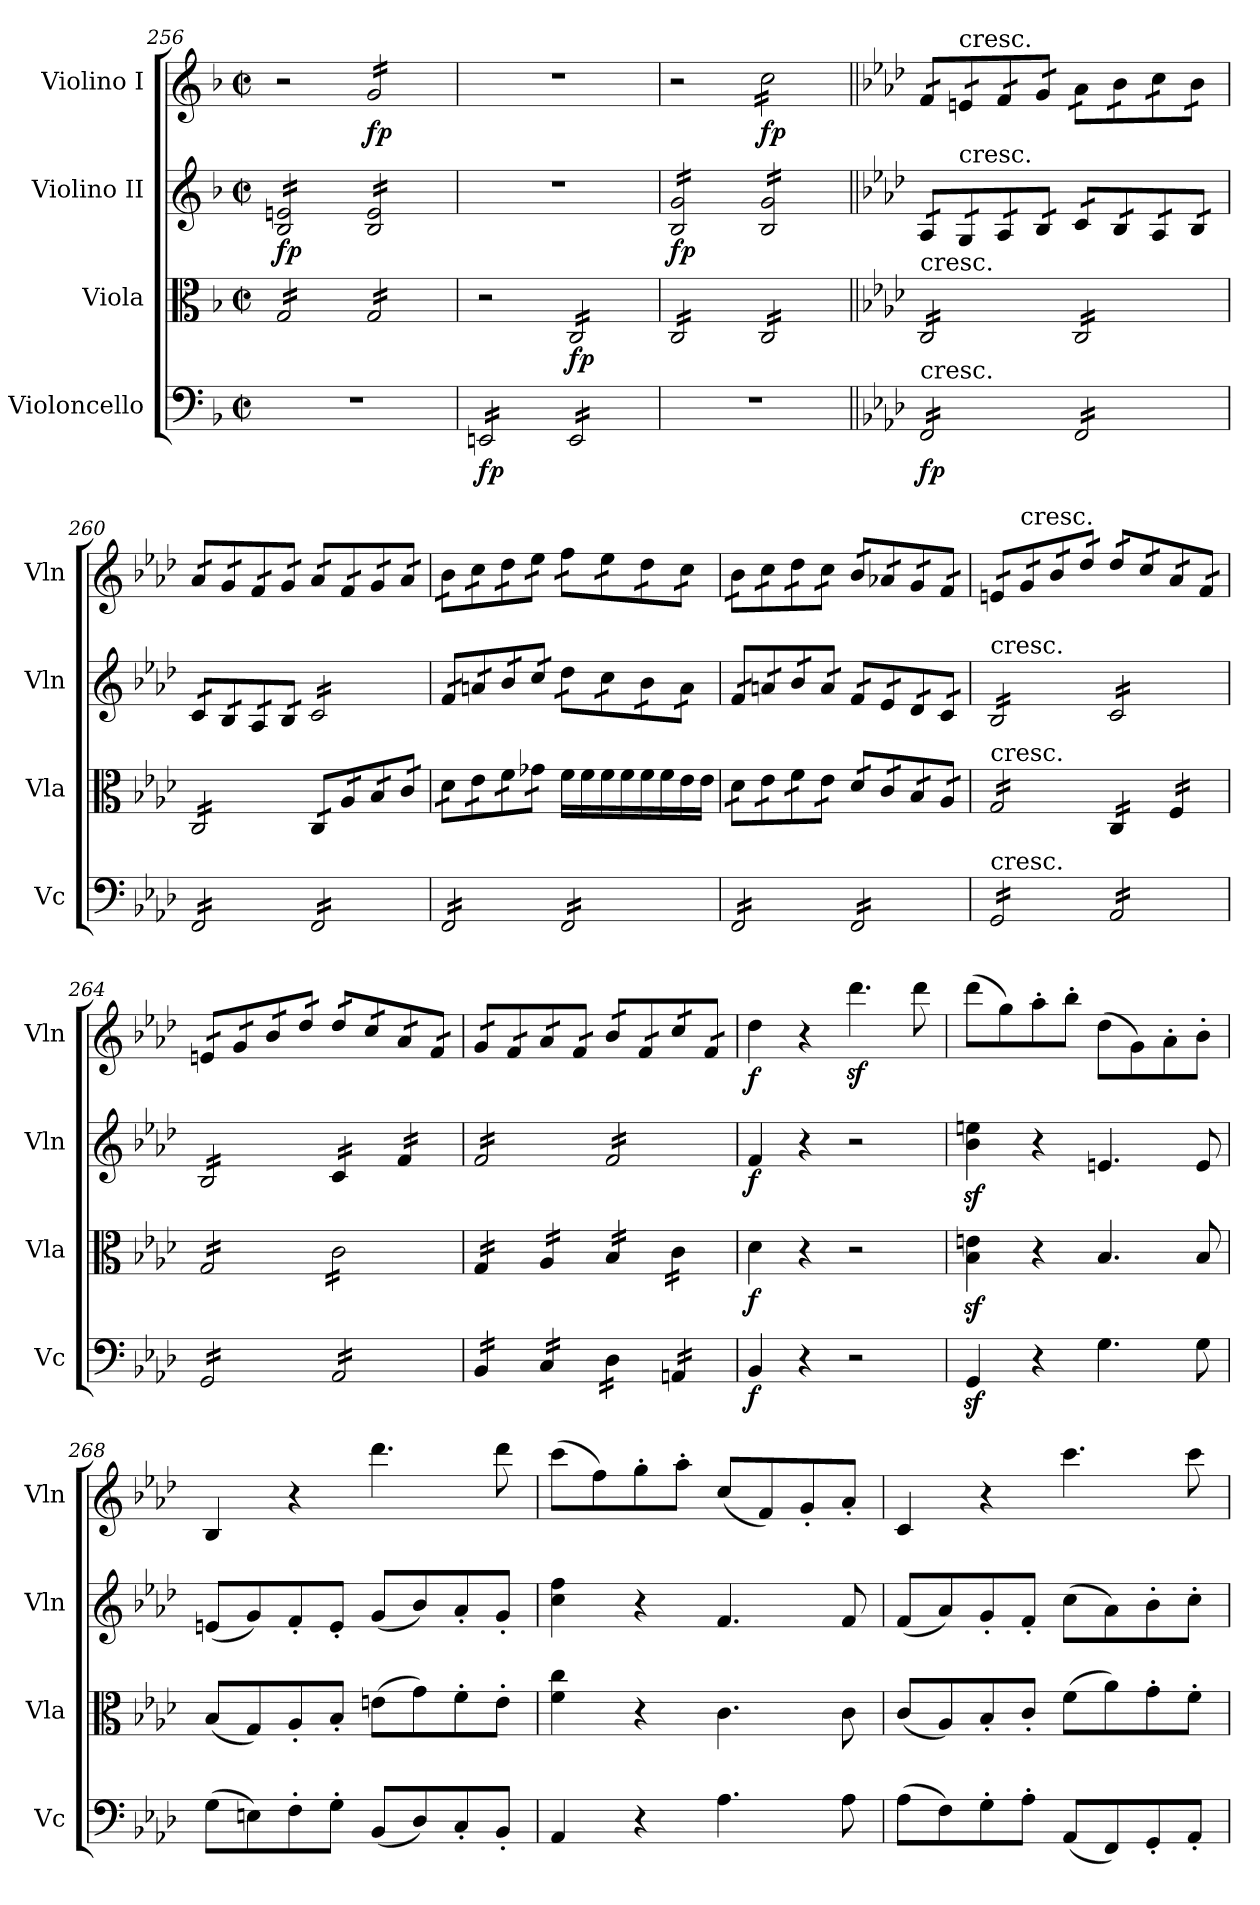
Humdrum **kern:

**kern	**dynam	**kern	**dynam	**kern	**dynam	**kern	**dynam
*part4	*part4	*part3	*part3	*part2	*part2	*part1	*part1
*staff4	*staff4	*staff3	*staff3	*staff2	*staff2	*staff1	*staff1
*I"Violoncello	*	*I"Viola	*	*I"Violino II	*	*I"Violino I	*
*I'Vc	*	*I'Vla	*	*I'Vln	*	*I'Vln	*
*clefF4	*	*clefC3	*	*clefG2	*	*clefG2	*
*k[b-]	*	*k[b-]	*	*k[b-]	*	*k[b-]	*
*M2/2	*	*M2/2	*	*M2/2	*	*M2/2	*
*met(c|)	*	*met(c|)	*	*met(c|)	*	*met(c|)	*
=256	=256	=256	=256	=256	=256	=256	=256
!	!	!	!	!	!LO:DY:b	!	!
*	*	*tremolo	*	*	*	*	*
*	*	*	*	*tremolo	*	*	*
1r	.	16G/LL	.	16B-/ 16en/LL	fp	2r	.
.	.	16G/	.	16B-/ 16en/	.	.	.
.	.	16G/	.	16B-/ 16en/	.	.	.
.	.	16G/	.	16B-/ 16en/	.	.	.
.	.	16G/	.	16B-/ 16en/	.	.	.
.	.	16G/	.	16B-/ 16en/	.	.	.
.	.	16G/	.	16B-/ 16en/	.	.	.
.	.	16G/JJ	.	16B-/ 16en/JJ	.	.	.
!	!	!	!	!	!	!	!LO:DY:b
*	*	*	*	*	*	*tremolo	*
.	.	16G/LL	.	16B-/ 16e/LL	.	16g/LL	fp
.	.	16G/	.	16B-/ 16e/	.	16g/	.
.	.	16G/	.	16B-/ 16e/	.	16g/	.
.	.	16G/	.	16B-/ 16e/	.	16g/	.
.	.	16G/	.	16B-/ 16e/	.	16g/	.
.	.	16G/	.	16B-/ 16e/	.	16g/	.
.	.	16G/	.	16B-/ 16e/	.	16g/	.
.	.	16G/JJ	.	16B-/ 16e/JJ	.	16g/JJ	.
=257	=257	=257	=257	=257	=257	=257	=257
!	!LO:DY:b	!	!	!	!	!	!
*tremolo	*	*	*	*	*	*	*
16EEn/LL	fp	2r	.	1r	.	1r	.
16EEn/	.	.	.	.	.	.	.
16EEn/	.	.	.	.	.	.	.
16EEn/	.	.	.	.	.	.	.
16EEn/	.	.	.	.	.	.	.
16EEn/	.	.	.	.	.	.	.
16EEn/	.	.	.	.	.	.	.
16EEn/JJ	.	.	.	.	.	.	.
!	!	!	!LO:DY:b	!	!	!	!
16EE/LL	.	16C/LL	fp	.	.	.	.
16EE/	.	16C/	.	.	.	.	.
16EE/	.	16C/	.	.	.	.	.
16EE/	.	16C/	.	.	.	.	.
16EE/	.	16C/	.	.	.	.	.
16EE/	.	16C/	.	.	.	.	.
16EE/	.	16C/	.	.	.	.	.
16EE/JJ	.	16C/JJ	.	.	.	.	.
=258	=258	=258	=258	=258	=258	=258	=258
!	!	!	!	!	!LO:DY:b	!	!
1r	.	16C/LL	.	16B-/ 16g/LL	fp	2r	.
.	.	16C/	.	16B-/ 16g/	.	.	.
.	.	16C/	.	16B-/ 16g/	.	.	.
.	.	16C/	.	16B-/ 16g/	.	.	.
.	.	16C/	.	16B-/ 16g/	.	.	.
.	.	16C/	.	16B-/ 16g/	.	.	.
.	.	16C/	.	16B-/ 16g/	.	.	.
.	.	16C/JJ	.	16B-/ 16g/JJ	.	.	.
!	!	!	!	!	!	!	!LO:DY:b
.	.	16C/LL	.	16B-/ 16g/LL	.	16cc\LL	fp
.	.	16C/	.	16B-/ 16g/	.	16cc\	.
.	.	16C/	.	16B-/ 16g/	.	16cc\	.
.	.	16C/	.	16B-/ 16g/	.	16cc\	.
.	.	16C/	.	16B-/ 16g/	.	16cc\	.
.	.	16C/	.	16B-/ 16g/	.	16cc\	.
.	.	16C/	.	16B-/ 16g/	.	16cc\	.
.	.	16C/JJ	.	16B-/ 16g/JJ	.	16cc\JJ	.
!!LO:LB:g=z
=259||	=259||	=259||	=259||	=259||	=259||	=259||	=259||
*k[b-e-a-d-]	*	*k[b-e-a-d-]	*	*k[b-e-a-d-]	*	*k[b-e-a-d-]	*
!	!	!LO:TX:a:t=cresc.	!	!	!	!	!
!LO:TX:a:t=cresc.	!	!	!	!	!	!	!
!	!LO:DY:b	!	!	!	!	!	!
16FF/LL	fp	16C/LL	.	16A-/LL	.	16f/LL	.
16FF/	.	16C/	.	16A-/	.	16f/	.
!	!	!	!	!	!	!LO:TX:a:t=cresc.	!
!	!	!	!	!LO:TX:a:t=cresc.	!	!	!
16FF/	.	16C/	.	16G/	.	16en/	.
16FF/	.	16C/	.	16G/	.	16en/	.
16FF/	.	16C/	.	16A-/	.	16f/	.
16FF/	.	16C/	.	16A-/	.	16f/	.
16FF/	.	16C/	.	16B-/	.	16g/	.
16FF/JJ	.	16C/JJ	.	16B-/JJ	.	16g/JJ	.
16FF/LL	.	16C/LL	.	16c/LL	.	16a-\LL	.
16FF/	.	16C/	.	16c/	.	16a-\	.
16FF/	.	16C/	.	16B-/	.	16b-\	.
16FF/	.	16C/	.	16B-/	.	16b-\	.
16FF/	.	16C/	.	16A-/	.	16cc\	.
16FF/	.	16C/	.	16A-/	.	16cc\	.
16FF/	.	16C/	.	16B-/	.	16b-\	.
16FF/JJ	.	16C/JJ	.	16B-/JJ	.	16b-\JJ	.
=260	=260	=260	=260	=260	=260	=260	=260
16FF/LL	.	16C/LL	.	16c/LL	.	16a-/LL	.
16FF/	.	16C/	.	16c/	.	16a-/	.
16FF/	.	16C/	.	16B-/	.	16g/	.
16FF/	.	16C/	.	16B-/	.	16g/	.
16FF/	.	16C/	.	16A-/	.	16f/	.
16FF/	.	16C/	.	16A-/	.	16f/	.
16FF/	.	16C/	.	16B-/	.	16g/	.
16FF/JJ	.	16C/JJ	.	16B-/JJ	.	16g/JJ	.
16FF/LL	.	16C/LL	.	16c/LL	.	16a-/LL	.
16FF/	.	16C/	.	16c/	.	16a-/	.
16FF/	.	16A-/	.	16c/	.	16f/	.
16FF/	.	16A-/	.	16c/	.	16f/	.
16FF/	.	16B-/	.	16c/	.	16g/	.
16FF/	.	16B-/	.	16c/	.	16g/	.
16FF/	.	16c/	.	16c/	.	16a-/	.
16FF/JJ	.	16c/JJ	.	16c/JJ	.	16a-/JJ	.
=261	=261	=261	=261	=261	=261	=261	=261
16FF/LL	.	16d-\LL	.	16f/LL	.	16b-\LL	.
16FF/	.	16d-\	.	16f/	.	16b-\	.
16FF/	.	16e-\	.	16an/	.	16cc\	.
16FF/	.	16e-\	.	16an/	.	16cc\	.
16FF/	.	16f\	.	16b-/	.	16dd-\	.
16FF/	.	16f\	.	16b-/	.	16dd-\	.
16FF/	.	16g-X\	.	16cc/	.	16ee-\	.
16FF/JJ	.	16g-X\JJ	.	16cc/JJ	.	16ee-\JJ	.
16FF/LL	.	16f\LL	.	16dd-\LL	.	16ff\LL	.
16FF/	.	16f\	.	16dd-\	.	16ff\	.
16FF/	.	16f\	.	16cc\	.	16ee-\	.
16FF/	.	16f\	.	16cc\	.	16ee-\	.
16FF/	.	16f\	.	16b-\	.	16dd-\	.
16FF/	.	16f\	.	16b-\	.	16dd-\	.
16FF/	.	16e-\	.	16a\	.	16cc\	.
16FF/JJ	.	16e-\JJ	.	16a\JJ	.	16cc\JJ	.
=262	=262	=262	=262	=262	=262	=262	=262
16FF/LL	.	16d-\LL	.	16f/LL	.	16b-\LL	.
16FF/	.	16d-\	.	16f/	.	16b-\	.
16FF/	.	16e-\	.	16an/	.	16cc\	.
16FF/	.	16e-\	.	16an/	.	16cc\	.
16FF/	.	16f\	.	16b-/	.	16dd-\	.
16FF/	.	16f\	.	16b-/	.	16dd-\	.
16FF/	.	16e-\	.	16a/	.	16cc\	.
16FF/JJ	.	16e-\JJ	.	16a/JJ	.	16cc\JJ	.
16FF/LL	.	16d-/LL	.	16f/LL	.	16b-/LL	.
16FF/	.	16d-/	.	16f/	.	16b-/	.
16FF/	.	16c/	.	16e-/	.	16a-X/	.
16FF/	.	16c/	.	16e-/	.	16a-X/	.
16FF/	.	16B-/	.	16d-/	.	16g/	.
16FF/	.	16B-/	.	16d-/	.	16g/	.
16FF/	.	16A-/	.	16c/	.	16f/	.
16FF/JJ	.	16A-/JJ	.	16c/JJ	.	16f/JJ	.
!!LO:LB:g=z
=263	=263	=263	=263	=263	=263	=263	=263
!	!	!	!	!LO:TX:a:t=cresc.	!	!	!
!	!	!LO:TX:a:t=cresc.	!	!	!	!	!
!LO:TX:a:t=cresc.	!	!	!	!	!	!	!
16GG/LL	.	16G/LL	.	16B-/LL	.	16en/LL	.
16GG/	.	16G/	.	16B-/	.	16en/	.
!	!	!	!	!	!	!LO:TX:a:t=cresc.	!
16GG/	.	16G/	.	16B-/	.	16g/	.
16GG/	.	16G/	.	16B-/	.	16g/	.
16GG/	.	16G/	.	16B-/	.	16b-/	.
16GG/	.	16G/	.	16B-/	.	16b-/	.
16GG/	.	16G/	.	16B-/	.	16dd-/	.
16GG/JJ	.	16G/JJ	.	16B-/JJ	.	16dd-/JJ	.
16AA-/LL	.	16C/LL	.	16c/LL	.	16dd-/LL	.
16AA-/	.	16C/	.	16c/	.	16dd-/	.
16AA-/	.	16C/	.	16c/	.	16cc/	.
16AA-/	.	16C/JJ	.	16c/	.	16cc/	.
16AA-/	.	16F/LL	.	16c/	.	16a-/	.
16AA-/	.	16F/	.	16c/	.	16a-/	.
16AA-/	.	16F/	.	16c/	.	16f/	.
16AA-/JJ	.	16F/JJ	.	16c/JJ	.	16f/JJ	.
=264	=264	=264	=264	=264	=264	=264	=264
16GG/LL	.	16G/LL	.	16B-/LL	.	16en/LL	.
16GG/	.	16G/	.	16B-/	.	16en/	.
16GG/	.	16G/	.	16B-/	.	16g/	.
16GG/	.	16G/	.	16B-/	.	16g/	.
16GG/	.	16G/	.	16B-/	.	16b-/	.
16GG/	.	16G/	.	16B-/	.	16b-/	.
16GG/	.	16G/	.	16B-/	.	16dd-/	.
16GG/JJ	.	16G/JJ	.	16B-/JJ	.	16dd-/JJ	.
16AA-/LL	.	16c\LL	.	16c/LL	.	16dd-/LL	.
16AA-/	.	16c\	.	16c/	.	16dd-/	.
16AA-/	.	16c\	.	16c/	.	16cc/	.
16AA-/	.	16c\	.	16c/JJ	.	16cc/	.
16AA-/	.	16c\	.	16f/LL	.	16a-/	.
16AA-/	.	16c\	.	16f/	.	16a-/	.
16AA-/	.	16c\	.	16f/	.	16f/	.
16AA-/JJ	.	16c\JJ	.	16f/JJ	.	16f/JJ	.
=265	=265	=265	=265	=265	=265	=265	=265
16BB-/LL	.	16G/LL	.	16f/LL	.	16g/LL	.
16BB-/	.	16G/	.	16f/	.	16g/	.
16BB-/	.	16G/	.	16f/	.	16f/	.
16BB-/JJ	.	16G/JJ	.	16f/	.	16f/	.
16C/LL	.	16A-/LL	.	16f/	.	16a-/	.
16C/	.	16A-/	.	16f/	.	16a-/	.
16C/	.	16A-/	.	16f/	.	16f/	.
16C/JJ	.	16A-/JJ	.	16f/JJ	.	16f/JJ	.
16D-\LL	.	16B-/LL	.	16f/LL	.	16b-/LL	.
16D-\	.	16B-/	.	16f/	.	16b-/	.
16D-\	.	16B-/	.	16f/	.	16f/	.
16D-\JJ	.	16B-/JJ	.	16f/	.	16f/	.
16AAn/LL	.	16c\LL	.	16f/	.	16cc/	.
16AAn/	.	16c\	.	16f/	.	16cc/	.
16AAn/	.	16c\	.	16f/	.	16f/	.
16AAn/JJ	.	16c\JJ	.	16f/JJ	.	16f/JJ	.
*	*	*	*	*	*	*Xtremolo	*
*	*	*	*	*Xtremolo	*	*	*
*	*	*Xtremolo	*	*	*	*	*
*Xtremolo	*	*	*	*	*	*	*
=266	=266	=266	=266	=266	=266	=266	=266
!	!LO:DY:b	!	!LO:DY:b	!	!LO:DY:b	!	!LO:DY:b
4BB-/	f	4d-\	f	4f/	f	4dd-\	f
4r	.	4r	.	4r	.	4r	.
2r	.	2r	.	2r	.	4.ddd-z<\	.
.	.	.	.	.	.	8ddd-\	.
=267	=267	=267	=267	=267	=267	=267	=267
4GGz</	.	4B-\z< 4en\z<	.	4b-\z< 4een\z<	.	(8ddd-\L	.
.	.	.	.	.	.	8gg\)	.
4r	.	4r	.	4r	.	8aa-'\	.
.	.	.	.	.	.	8bb-'\J	.
4.G\	.	4.B-/	.	4.en/	.	(8dd-\L	.
.	.	.	.	.	.	8g\)	.
.	.	.	.	.	.	8a-'\	.
8G\	.	8B-/	.	8e/	.	8b-'\J	.
!!LO:PB:g=z
=268	=268	=268	=268	=268	=268	=268	=268
(8G\L	.	(8B-/L	.	(8en/L	.	4B-/	.
8En\)	.	8G/)	.	8g/)	.	.	.
8F'\	.	8A-'/	.	8f'/	.	4r	.
8G'\J	.	8B-'/J	.	8e'/J	.	.	.
(8BB-/L	.	(8en\L	.	(8g/L	.	4.ddd-\	.
8D-/)	.	8g\)	.	8b-/)	.	.	.
8C'/	.	8f'\	.	8a-'/	.	.	.
8BB-'/J	.	8e'\J	.	8g'/J	.	8ddd-\	.
=269	=269	=269	=269	=269	=269	=269	=269
4AA-/	.	4f\ 4cc\	.	4cc\ 4ff\	.	(8ccc\L	.
.	.	.	.	.	.	8ff\)	.
4r	.	4r	.	4r	.	8gg'\	.
.	.	.	.	.	.	8aa-'\J	.
4.A-\	.	4.c\	.	4.f/	.	(8cc/L	.
.	.	.	.	.	.	8f/)	.
.	.	.	.	.	.	8g'/	.
8A-\	.	8c\	.	8f/	.	8a-'/J	.
=270	=270	=270	=270	=270	=270	=270	=270
(8A-\L	.	(8c/L	.	(8f/L	.	4c/	.
8F\)	.	8A-/)	.	8a-/)	.	.	.
8G'\	.	8B-'/	.	8g'/	.	4r	.
8A-'\J	.	8c'/J	.	8f'/J	.	.	.
(8AA-/L	.	(8f\L	.	(8cc\L	.	4.ccc\	.
8FF/)	.	8a-\)	.	8a-\)	.	.	.
8GG'/	.	8g'\	.	8b-'\	.	.	.
8AA-'/J	.	8f'\J	.	8cc'\J	.	8ccc\	.
=	=	=	=	=	=	=	=
*-	*-	*-	*-	*-	*-	*-	*-
